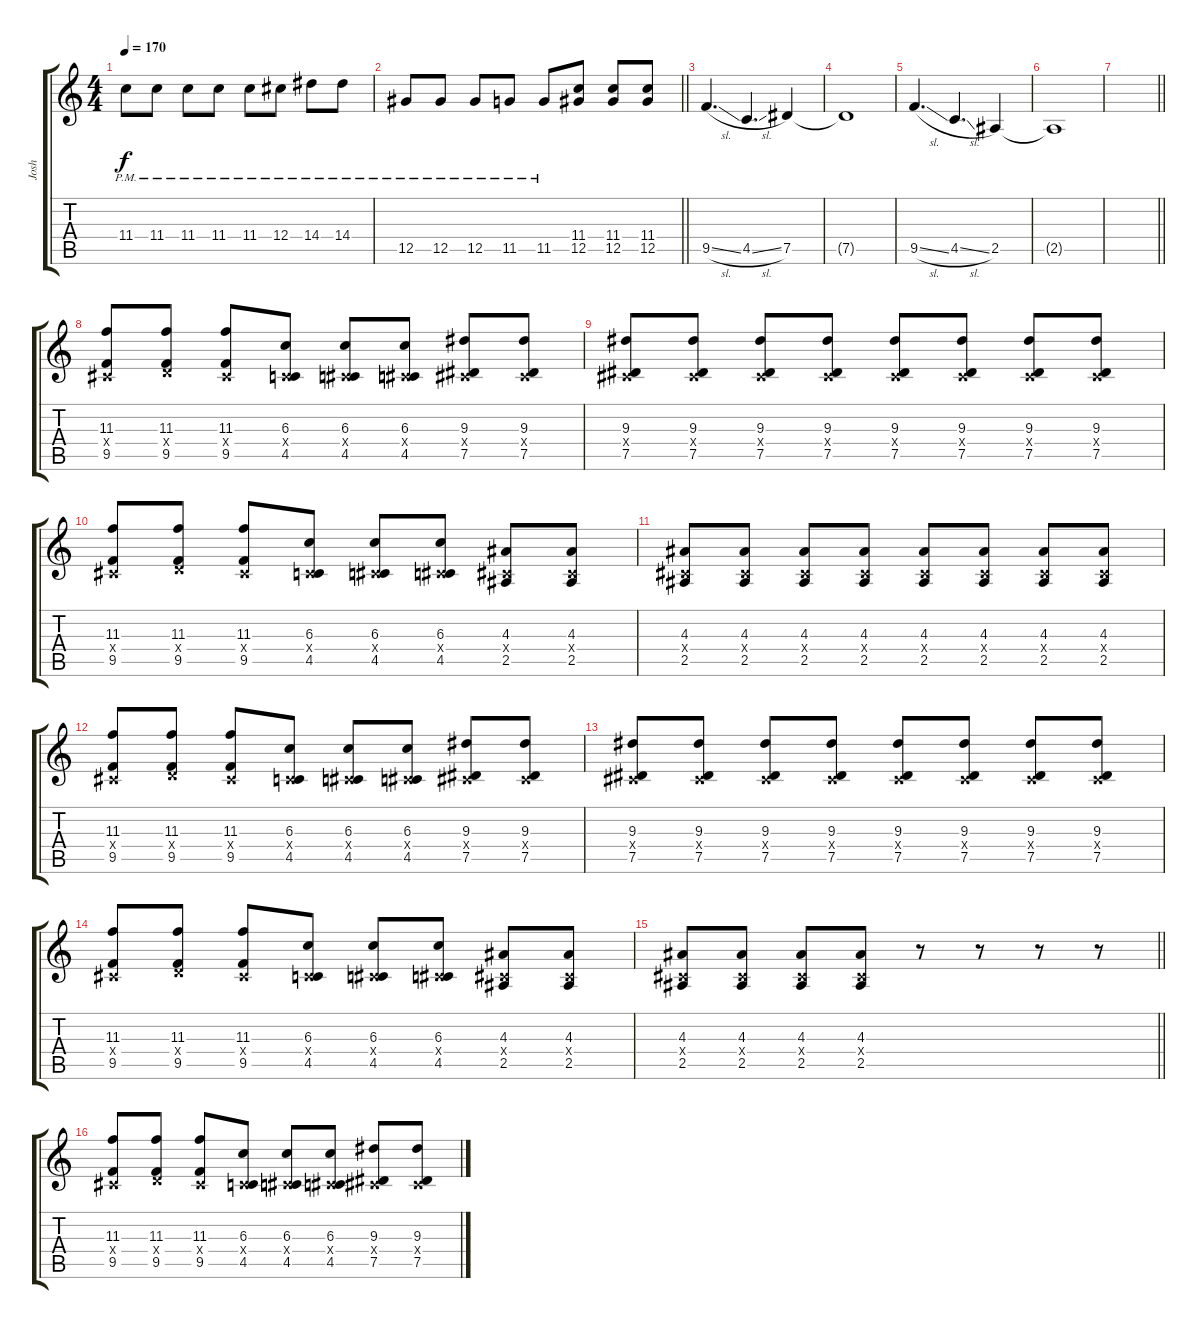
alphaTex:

\track ("Josh" "Josh") {instrument distortionguitar}
\staff {score tabs}
\tuning (Eb4 Bb3 Gb3 Db3 Ab2 Db2) {hide}
\ts (4 4)
\tempo 170
\clef g2
\ks c
11.4{pm}.8{dy f} 11.4{pm}.8 11.4{pm}.8 11.4{pm}.8 11.4{pm}.8 12.4{pm}.8 14.4{pm}.8 14.4{pm}.8 |
\barLineRight lightlight
12.5{pm}.8 12.5{pm}.8 12.5{pm}.8 11.5{pm}.8 11.5{pm}.8 (11.4 12.5).8 (11.4 12.5).8 (11.4 12.5).8 |
\section ("" "")
9.5{sl}.4{d} 4.5{sl}.4{d} 7.5.4 |
7.5{t}.1 |
9.5{sl}.4{d} 4.5{sl}.4{d} 2.5.4 |
2.5{t}.1 |
\barLineRight lightlight
|
\section ("" "")
(11.3 0.4{x} 9.5).8{volume 13 instrument distortionguitar} (11.3 1.4{x} 9.5).8 (11.3 0.4{x} 9.5).8 (6.3 0.4{x} 4.5).8 (6.3 0.4{x} 4.5).8 (6.3 0.4{x} 4.5).8 (9.3 0.4{x} 7.5).8 (9.3 0.4{x} 7.5).8 |
(9.3 0.4{x} 7.5).8 (9.3 0.4{x} 7.5).8 (9.3 0.4{x} 7.5).8 (9.3 0.4{x} 7.5).8 (9.3 0.4{x} 7.5).8 (9.3 0.4{x} 7.5).8 (9.3 0.4{x} 7.5).8 (9.3 0.4{x} 7.5).8 |
(11.3 0.4{x} 9.5).8 (11.3 1.4{x} 9.5).8 (11.3 0.4{x} 9.5).8 (6.3 0.4{x} 4.5).8 (6.3 0.4{x} 4.5).8 (6.3 0.4{x} 4.5).8 (4.3 0.4{x} 2.5).8 (4.3 0.4{x} 2.5).8 |
(4.3 0.4{x} 2.5).8 (4.3 0.4{x} 2.5).8 (4.3 0.4{x} 2.5).8 (4.3 0.4{x} 2.5).8 (4.3 0.4{x} 2.5).8 (4.3 0.4{x} 2.5).8 (4.3 0.4{x} 2.5).8 (4.3 0.4{x} 2.5).8 |
(11.3 0.4{x} 9.5).8 (11.3 1.4{x} 9.5).8 (11.3 0.4{x} 9.5).8 (6.3 0.4{x} 4.5).8 (6.3 0.4{x} 4.5).8 (6.3 0.4{x} 4.5).8 (9.3 0.4{x} 7.5).8 (9.3 0.4{x} 7.5).8 |
(9.3 0.4{x} 7.5).8 (9.3 0.4{x} 7.5).8 (9.3 0.4{x} 7.5).8 (9.3 0.4{x} 7.5).8 (9.3 0.4{x} 7.5).8 (9.3 0.4{x} 7.5).8 (9.3 0.4{x} 7.5).8 (9.3 0.4{x} 7.5).8 |
(11.3 0.4{x} 9.5).8 (11.3 1.4{x} 9.5).8 (11.3 0.4{x} 9.5).8 (6.3 0.4{x} 4.5).8 (6.3 0.4{x} 4.5).8 (6.3 0.4{x} 4.5).8 (4.3 0.4{x} 2.5).8 (4.3 0.4{x} 2.5).8 |
\barLineRight lightlight
(4.3 0.4{x} 2.5).8 (4.3 0.4{x} 2.5).8 (4.3 0.4{x} 2.5).8 (4.3 0.4{x} 2.5).8 r.8 r.8 r.8 r.8 |
\section ("" "")
(11.3 0.4{x} 9.5).8 (11.3 1.4{x} 9.5).8 (11.3 0.4{x} 9.5).8 (6.3 0.4{x} 4.5).8 (6.3 0.4{x} 4.5).8 (6.3 0.4{x} 4.5).8 (9.3 0.4{x} 7.5).8 (9.3 0.4{x} 7.5).8
